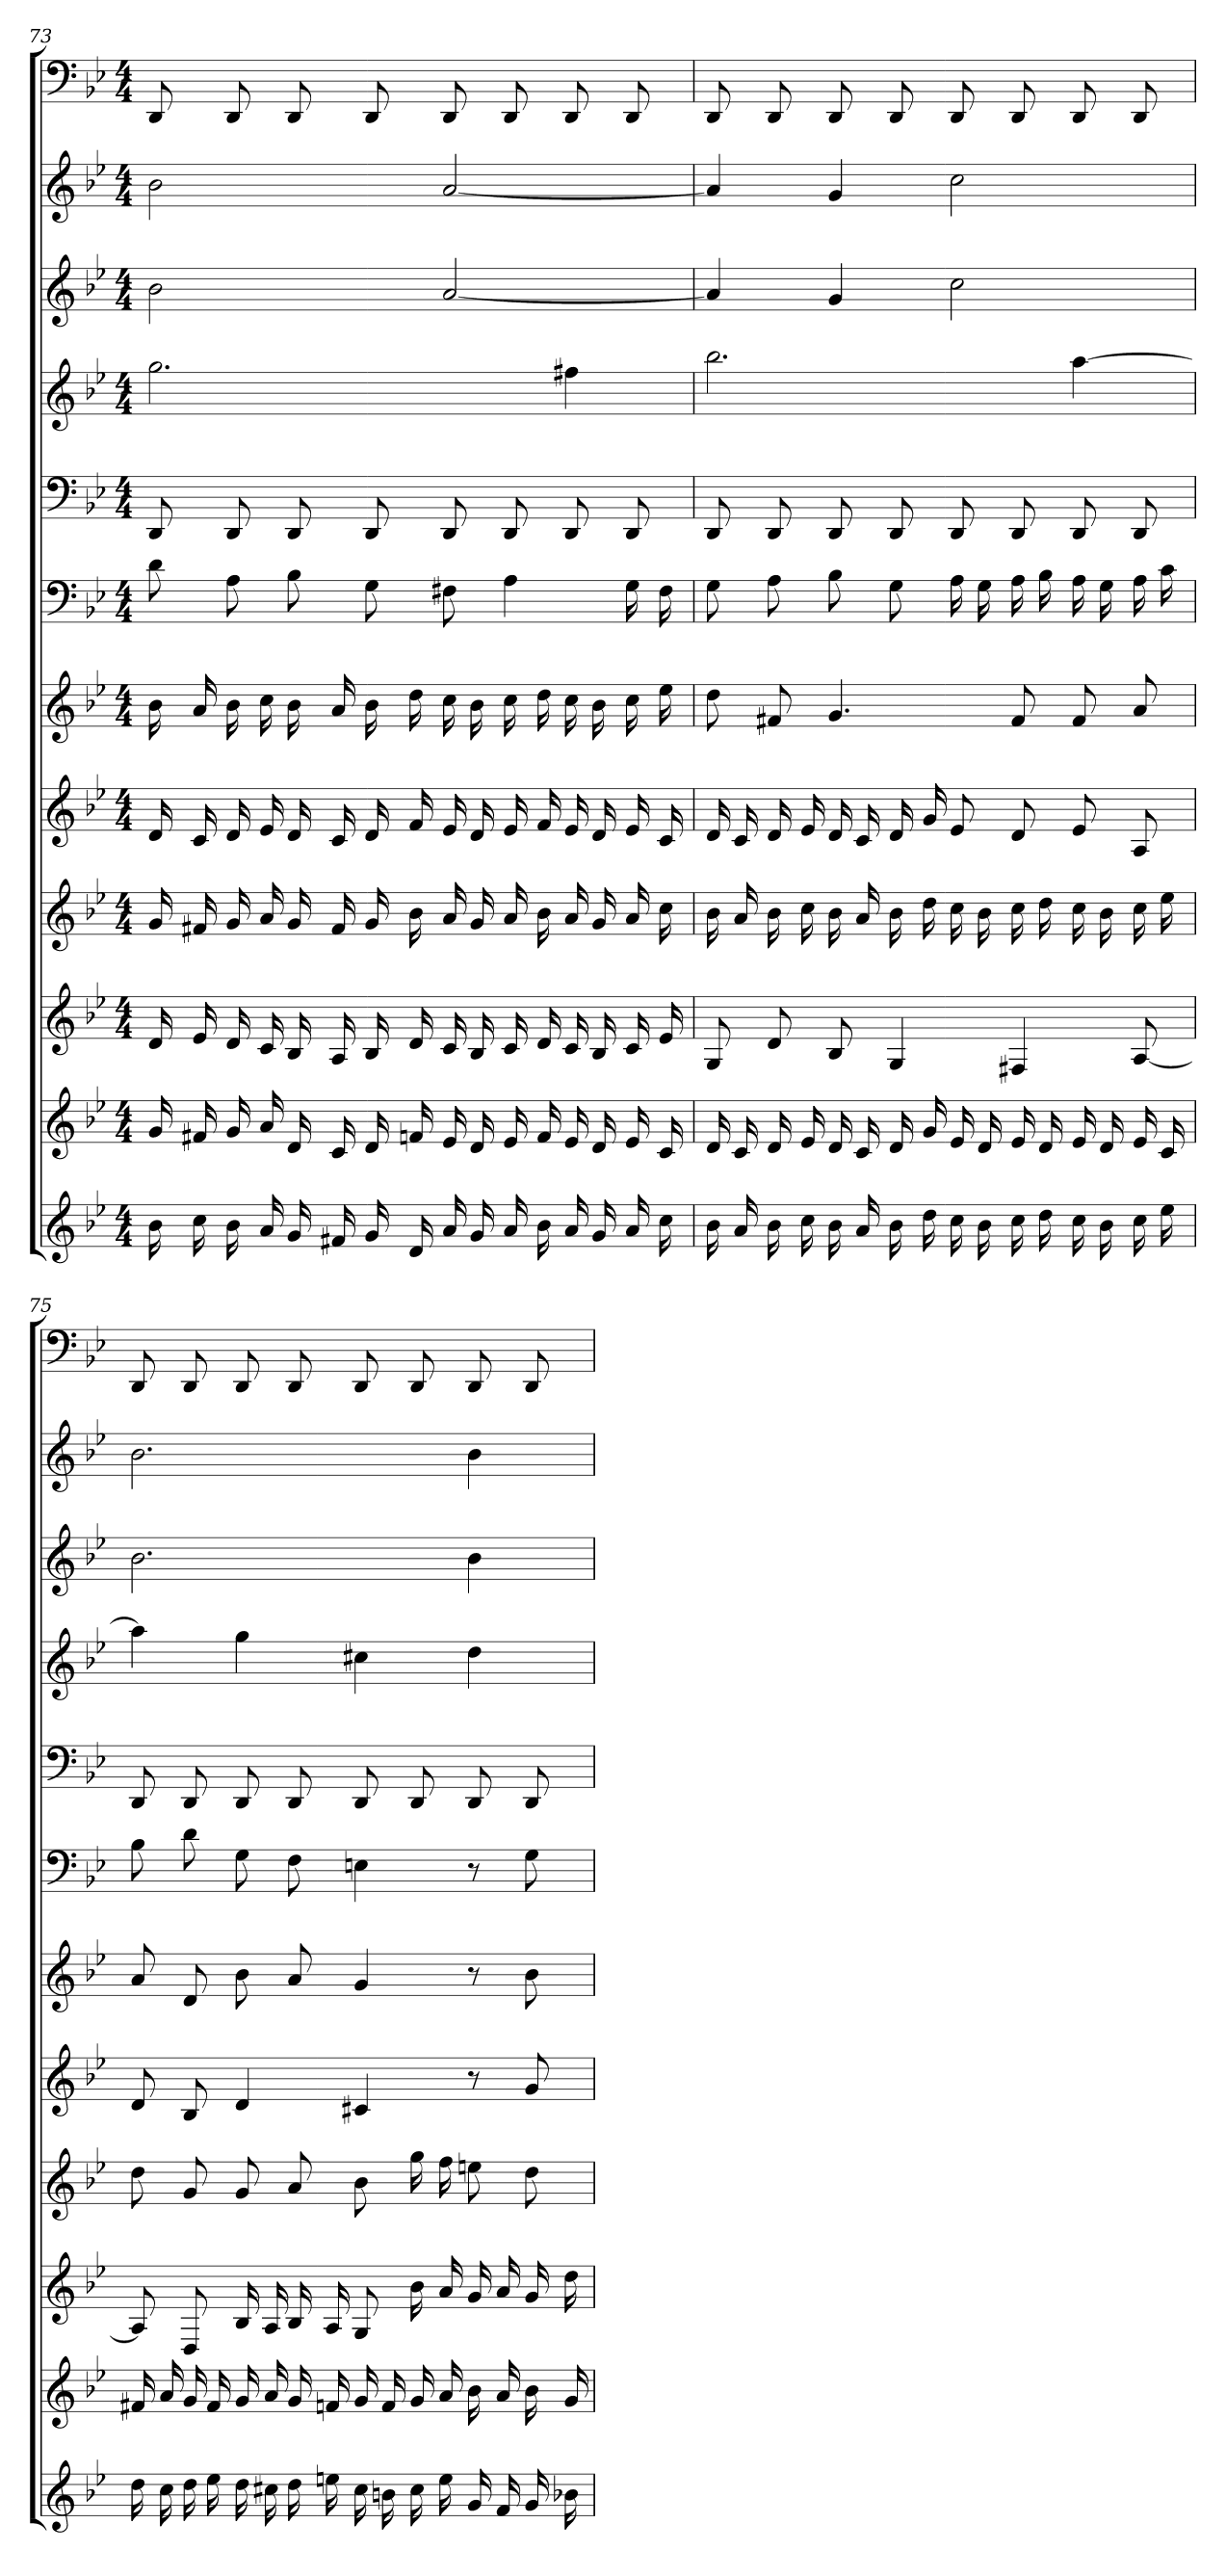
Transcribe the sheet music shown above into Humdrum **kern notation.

**kern	**kern	**kern	**kern	**kern	**kern	**kern	**kern	**kern	**kern	**kern	**kern
*part12	*part11	*part10	*part9	*part8	*part7	*part6	*part5	*part4	*part3	*part2	*part1
*staff12	*staff11	*staff10	*staff9	*staff8	*staff7	*staff6	*staff5	*staff4	*staff3	*staff2	*staff1
*clefG2	*clefG2	*clefG2	*clefG2	*clefG2	*clefG2	*clefF4	*clefF4	*clefG2	*clefG2	*clefG2	*clefF4
*k[b-e-]	*k[b-e-]	*k[b-e-]	*k[b-e-]	*k[b-e-]	*k[b-e-]	*k[b-e-]	*k[b-e-]	*k[b-e-]	*k[b-e-]	*k[b-e-]	*k[b-e-]
*g:	*g:	*g:	*g:	*g:	*g:	*g:	*g:	*g:	*g:	*g:	*g:
*M4/4	*M4/4	*M4/4	*M4/4	*M4/4	*M4/4	*M4/4	*M4/4	*M4/4	*M4/4	*M4/4	*M4/4
=73	=73	=73	=73	=73	=73	=73	=73	=73	=73	=73	=73
16b-	16g	16d	16g	16d	16b-	8d	8DD	2.gg	2b-	2b-	8DD
16cc	16f#X	16e-	16f#X	16c	16a	.	.	.	.	.	.
16b-	16g	16d	16g	16d	16b-	8A	8DD	.	.	.	8DD
16a	16a	16c	16a	16e-	16cc	.	.	.	.	.	.
16g	16d	16B-	16g	16d	16b-	8B-	8DD	.	.	.	8DD
16f#X	16c	16A	16f#	16c	16a	.	.	.	.	.	.
16g	16d	16B-	16g	16d	16b-	8G	8DD	.	.	.	8DD
16d	16fn	16d	16b-	16f	16dd	.	.	.	.	.	.
16a	16e-	16c	16a	16e-	16cc	8F#X	8DD	.	[2a	[2a	8DD
16g	16d	16B-	16g	16d	16b-	.	.	.	.	.	.
16a	16e-	16c	16a	16e-	16cc	4A	8DD	.	.	.	8DD
16b-	16f	16d	16b-	16f	16dd	.	.	.	.	.	.
16a	16e-	16c	16a	16e-	16cc	.	8DD	4ff#X	.	.	8DD
16g	16d	16B-	16g	16d	16b-	.	.	.	.	.	.
16a	16e-	16c	16a	16e-	16cc	16G	8DD	.	.	.	8DD
16cc	16c	16e-	16cc	16c	16ee-	16F#	.	.	.	.	.
=74	=74	=74	=74	=74	=74	=74	=74	=74	=74	=74	=74
16b-	16d	8G	16b-	16d	8dd	8G	8DD	2.bb-	4a]	4a]	8DD
16a	16c	.	16a	16c	.	.	.	.	.	.	.
16b-	16d	8d	16b-	16d	8f#X	8A	8DD	.	.	.	8DD
16cc	16e-	.	16cc	16e-	.	.	.	.	.	.	.
16b-	16d	8B-	16b-	16d	4.g	8B-	8DD	.	4g	4g	8DD
16a	16c	.	16a	16c	.	.	.	.	.	.	.
16b-	16d	4G	16b-	16d	.	8G	8DD	.	.	.	8DD
16dd	16g	.	16dd	16g	.	.	.	.	.	.	.
16cc	16e-	.	16cc	8e-	.	16A	8DD	.	2cc	2cc	8DD
16b-	16d	.	16b-	.	.	16G	.	.	.	.	.
16cc	16e-	4F#X	16cc	8d	8f#	16A	8DD	.	.	.	8DD
16dd	16d	.	16dd	.	.	16B-	.	.	.	.	.
16cc	16e-	.	16cc	8e-	8f#	16A	8DD	[4aa	.	.	8DD
16b-	16d	.	16b-	.	.	16G	.	.	.	.	.
16cc	16e-	[8A	16cc	8A	8a	16A	8DD	.	.	.	8DD
16ee-	16c	.	16ee-	.	.	16c	.	.	.	.	.
=75	=75	=75	=75	=75	=75	=75	=75	=75	=75	=75	=75
16dd	16f#X	8A]	8dd	8d	8a	8B-	8DD	4aa]	2.b-	2.b-	8DD
16cc	16a	.	.	.	.	.	.	.	.	.	.
16dd	16g	8D	8g	8B-	8d	8d	8DD	.	.	.	8DD
16ee-	16f#	.	.	.	.	.	.	.	.	.	.
16dd	16g	16B-	8g	4d	8b-	8G	8DD	4gg	.	.	8DD
16cc#X	16a	16A	.	.	.	.	.	.	.	.	.
16dd	16g	16B-	8a	.	8a	8F	8DD	.	.	.	8DD
16een	16fn	16A	.	.	.	.	.	.	.	.	.
16cc#	16g	8G	8b-	4c#X	4g	4En	8DD	4cc#X	.	.	8DD
16bn	16f	.	.	.	.	.	.	.	.	.	.
16cc#	16g	16b-	16gg	.	.	.	8DD	.	.	.	8DD
16ee	16a	16a	16ff	.	.	.	.	.	.	.	.
16g	16b-	16g	8een	8r	8r	8r	8DD	4dd	4b-	4b-	8DD
16f	16a	16a	.	.	.	.	.	.	.	.	.
16g	16b-	16g	8dd	8g	8b-	8G	8DD	.	.	.	8DD
16b-X	16g	16dd	.	.	.	.	.	.	.	.	.
=	=	=	=	=	=	=	=	=	=	=	=
*-	*-	*-	*-	*-	*-	*-	*-	*-	*-	*-	*-
